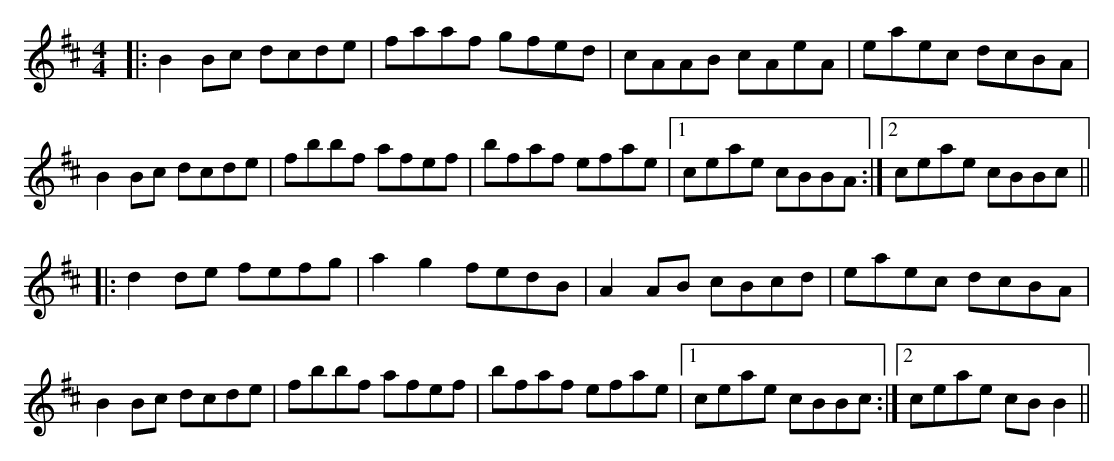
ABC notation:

X:1
M:4/4
K:Bmin
|:B2Bc dcde|faaf gfed|cAAB cAeA|eaec dcBA|
B2Bc dcde|fbbf afef|bfaf efae|1 ceae cBBA:|2 ceae cBBc||
|:d2de fefg|a2g2fedB|A2AB cBcd|eaec dcBA|
B2Bc dcde|fbbf afef|bfaf efae|1 ceae cBBc:|2 ceae cBB2||
